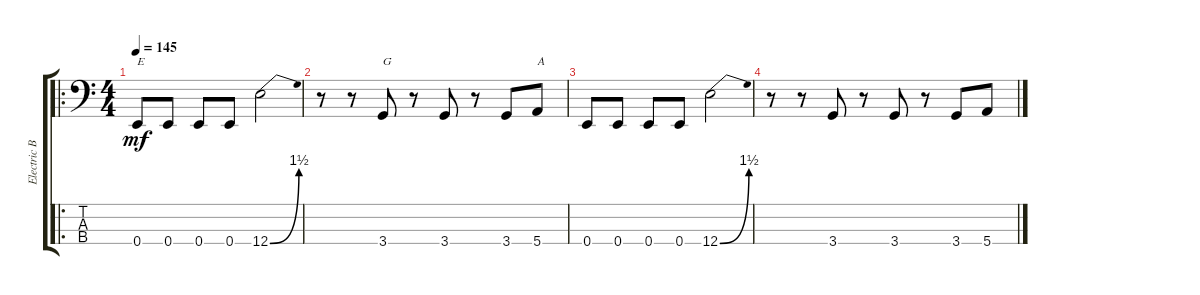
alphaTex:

\track ("Electric Bass" "Electric B") {instrument electricbassfinger}
\staff {score tabs}
\tuning (G2 D2 A1 E1) {hide}
\ro
\ts (4 4)
\tempo 145
\clef f4
\ks c
0.4.8{txt "E" dy mf instrument electricbassfinger} 0.4.8 0.4.8 0.4.8 12.4{be (bend 0 0 60 6)}.2 |
r.8 r.8 3.4.8{txt "G"} r.8 3.4.8 r.8 3.4.8 5.4.8{txt "A"} |
0.4.8 0.4.8 0.4.8 0.4.8 12.4{be (bend 0 0 60 6)}.2 |
r.8 r.8 3.4.8 r.8 3.4.8 r.8 3.4.8 5.4.8
